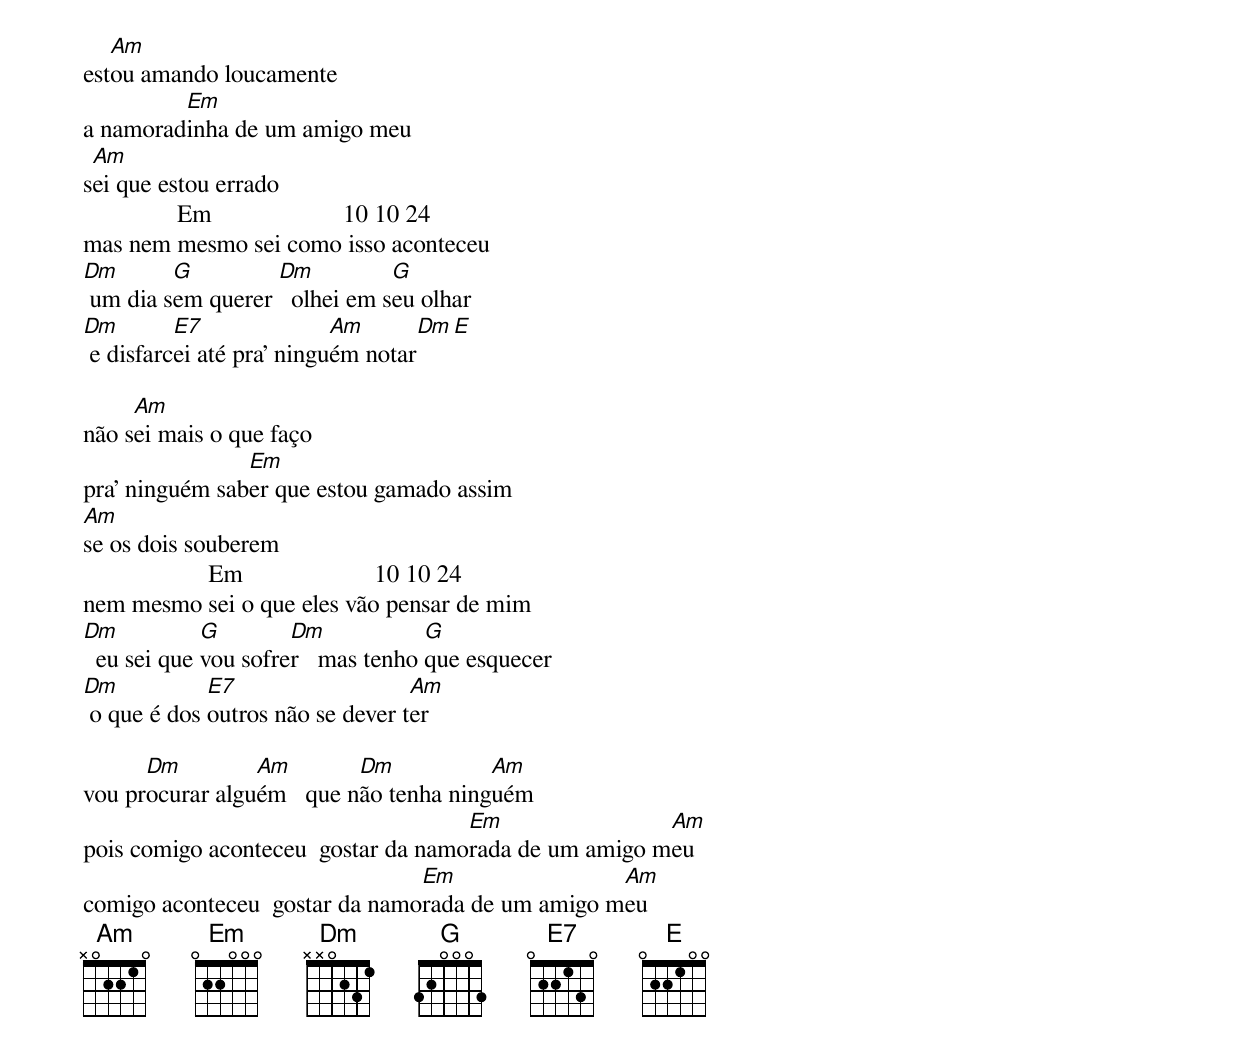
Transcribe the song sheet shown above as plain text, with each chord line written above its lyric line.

   Am
estou amando loucamente
         Em
a namoradinha de um amigo meu
 Am
sei que estou errado
               Em                     10 10 24
mas nem mesmo sei como isso aconteceu
Dm       G         Dm          G
 um dia sem querer   olhei em seu olhar
Dm        E7               Am       Dm  E
 e disfarcei até pra' ninguém notar

     Am
não sei mais o que faço
                Em
pra' ninguém saber que estou gamado assim
Am
se os dois souberem
                    Em                     10 10 24
nem mesmo sei o que eles vão pensar de mim
Dm           G        Dm            G
  eu sei que vou sofrer   mas tenho que esquecer
Dm           E7                   Am
 o que é dos outros não se dever ter

      Dm         Am        Dm           Am
vou procurar alguém   que não tenha ninguém
                                     Em                Am
pois comigo aconteceu  gostar da namorada de um amigo meu
                                Em                Am
comigo aconteceu  gostar da namorada de um amigo meu
